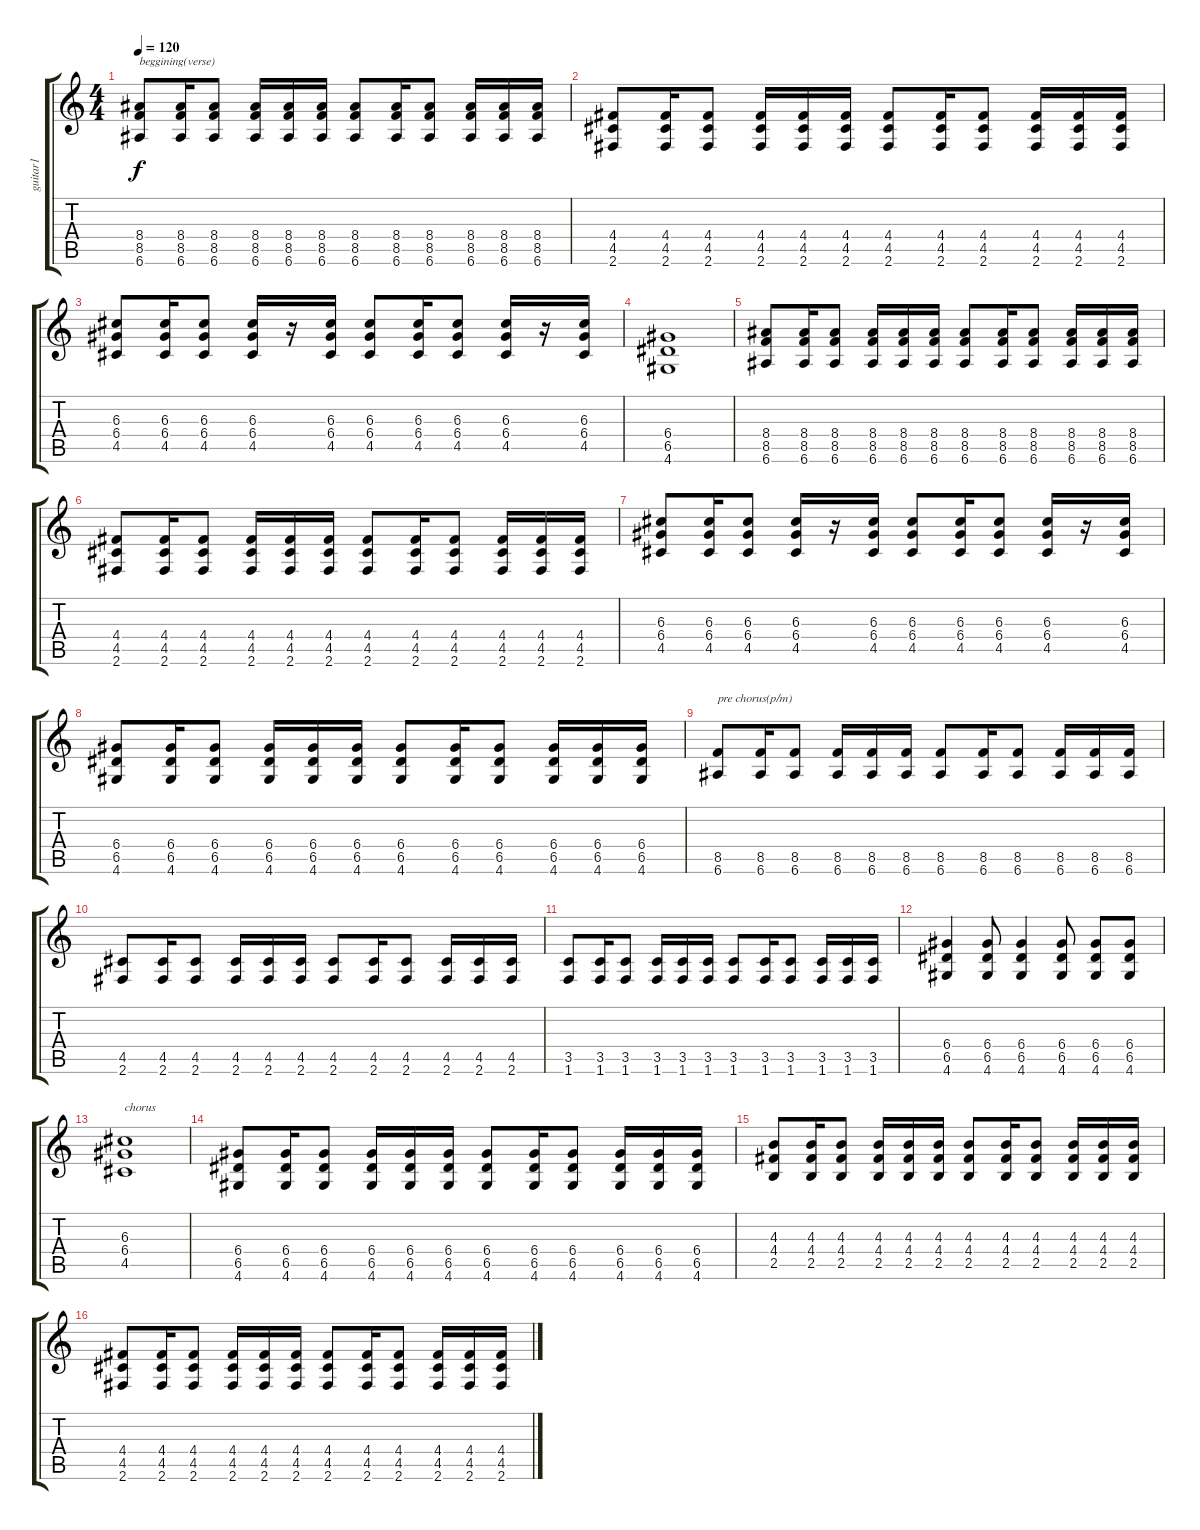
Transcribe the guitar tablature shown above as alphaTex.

\track ("guitar1" "guitar1") {instrument overdrivenguitar}
\staff {score tabs}
\tuning (E4 B3 G3 D3 A2 E2) {hide}
\ts (4 4)
\tempo 120
\clef g2
\ks c
(8.4 8.5 6.6).8{txt "beggining(verse)" dy f instrument overdrivenguitar} (8.4 8.5 6.6).16 (8.4 8.5 6.6).8 (8.4 8.5 6.6).16 (8.4 8.5 6.6).16 (8.4 8.5 6.6).16 (8.4 8.5 6.6).8 (8.4 8.5 6.6).16 (8.4 8.5 6.6).8 (8.4 8.5 6.6).16 (8.4 8.5 6.6).16 (8.4 8.5 6.6).16 |
(4.4 4.5 2.6).8 (4.4 4.5 2.6).16 (4.4 4.5 2.6).8 (4.4 4.5 2.6).16 (4.4 4.5 2.6).16 (4.4 4.5 2.6).16 (4.4 4.5 2.6).8 (4.4 4.5 2.6).16 (4.4 4.5 2.6).8 (4.4 4.5 2.6).16 (4.4 4.5 2.6).16 (4.4 4.5 2.6).16 |
(6.3 6.4 4.5).8 (6.3 6.4 4.5).16 (6.3 6.4 4.5).8 (6.3 6.4 4.5).16 r.16 (6.3 6.4 4.5).16 (6.3 6.4 4.5).8 (6.3 6.4 4.5).16 (6.3 6.4 4.5).8 (6.3 6.4 4.5).16 r.16 (6.3 6.4 4.5).16 |
(6.4 6.5 4.6).1 |
(8.4 8.5 6.6).8 (8.4 8.5 6.6).16 (8.4 8.5 6.6).8 (8.4 8.5 6.6).16 (8.4 8.5 6.6).16 (8.4 8.5 6.6).16 (8.4 8.5 6.6).8 (8.4 8.5 6.6).16 (8.4 8.5 6.6).8 (8.4 8.5 6.6).16 (8.4 8.5 6.6).16 (8.4 8.5 6.6).16 |
(4.4 4.5 2.6).8 (4.4 4.5 2.6).16 (4.4 4.5 2.6).8 (4.4 4.5 2.6).16 (4.4 4.5 2.6).16 (4.4 4.5 2.6).16 (4.4 4.5 2.6).8 (4.4 4.5 2.6).16 (4.4 4.5 2.6).8 (4.4 4.5 2.6).16 (4.4 4.5 2.6).16 (4.4 4.5 2.6).16 |
(6.3 6.4 4.5).8 (6.3 6.4 4.5).16 (6.3 6.4 4.5).8 (6.3 6.4 4.5).16 r.16 (6.3 6.4 4.5).16 (6.3 6.4 4.5).8 (6.3 6.4 4.5).16 (6.3 6.4 4.5).8 (6.3 6.4 4.5).16 r.16 (6.3 6.4 4.5).16 |
(6.4 6.5 4.6).8 (6.4 6.5 4.6).16 (6.4 6.5 4.6).8 (6.4 6.5 4.6).16 (6.4 6.5 4.6).16 (6.4 6.5 4.6).16 (6.4 6.5 4.6).8 (6.4 6.5 4.6).16 (6.4 6.5 4.6).8 (6.4 6.5 4.6).16 (6.4 6.5 4.6).16 (6.4 6.5 4.6).16 |
(8.5 6.6).8{txt "pre chorus(p/m)"} (8.5 6.6).16 (8.5 6.6).8 (8.5 6.6).16 (8.5 6.6).16 (8.5 6.6).16 (8.5 6.6).8 (8.5 6.6).16 (8.5 6.6).8 (8.5 6.6).16 (8.5 6.6).16 (8.5 6.6).16 |
(4.5 2.6).8 (4.5 2.6).16 (4.5 2.6).8 (4.5 2.6).16 (4.5 2.6).16 (4.5 2.6).16 (4.5 2.6).8 (4.5 2.6).16 (4.5 2.6).8 (4.5 2.6).16 (4.5 2.6).16 (4.5 2.6).16 |
(3.5 1.6).8 (3.5 1.6).16 (3.5 1.6).8 (3.5 1.6).16 (3.5 1.6).16 (3.5 1.6).16 (3.5 1.6).8 (3.5 1.6).16 (3.5 1.6).8 (3.5 1.6).16 (3.5 1.6).16 (3.5 1.6).16 |
(6.4 6.5 4.6).4 (6.4 6.5 4.6).8 (6.4 6.5 4.6).4 (6.4 6.5 4.6).8 (6.4 6.5 4.6).8 (6.4 6.5 4.6).8 |
(6.3 6.4 4.5).1{txt "chorus"} |
(6.4 6.5 4.6).8 (6.4 6.5 4.6).16 (6.4 6.5 4.6).8 (6.4 6.5 4.6).16 (6.4 6.5 4.6).16 (6.4 6.5 4.6).16 (6.4 6.5 4.6).8 (6.4 6.5 4.6).16 (6.4 6.5 4.6).8 (6.4 6.5 4.6).16 (6.4 6.5 4.6).16 (6.4 6.5 4.6).16 |
(4.3 4.4 2.5).8 (4.3 4.4 2.5).16 (4.3 4.4 2.5).8 (4.3 4.4 2.5).16 (4.3 4.4 2.5).16 (4.3 4.4 2.5).16 (4.3 4.4 2.5).8 (4.3 4.4 2.5).16 (4.3 4.4 2.5).8 (4.3 4.4 2.5).16 (4.3 4.4 2.5).16 (4.3 4.4 2.5).16 |
(4.4 4.5 2.6).8 (4.4 4.5 2.6).16 (4.4 4.5 2.6).8 (4.4 4.5 2.6).16 (4.4 4.5 2.6).16 (4.4 4.5 2.6).16 (4.4 4.5 2.6).8 (4.4 4.5 2.6).16 (4.4 4.5 2.6).8 (4.4 4.5 2.6).16 (4.4 4.5 2.6).16 (4.4 4.5 2.6).16
